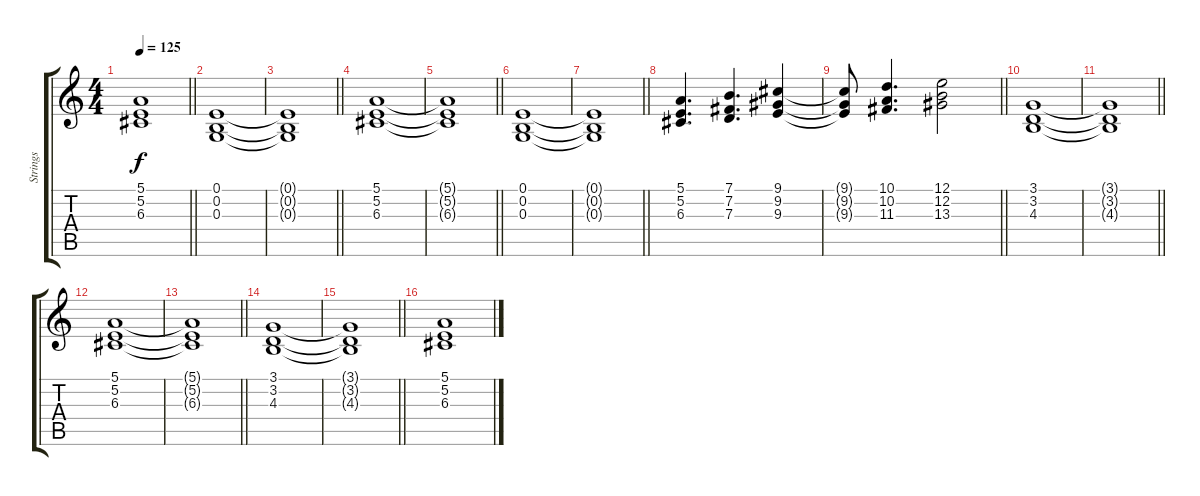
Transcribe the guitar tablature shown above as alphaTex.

\track ("Strings" "Strings") {instrument stringensemble1}
\staff {score tabs}
\tuning (E4 B3 G3 D3 A2 E2) {hide}
\ts (4 4)
\tempo 125
\clef g2
\barLineRight lightlight
\ks c
(5.1{t} 5.2{t} 6.3{t}).1{dy f} |
(0.1 0.2 0.3).1 |
\barLineRight lightlight
(0.1{t} 0.2{t} 0.3{t}).1 |
(5.1 5.2 6.3).1 |
\barLineRight lightlight
(5.1{t} 5.2{t} 6.3{t}).1 |
(0.1 0.2 0.3).1 |
\barLineRight lightlight
(0.1{t} 0.2{t} 0.3{t}).1 |
(5.1 5.2 6.3).4{d} (7.1 7.2 7.3).4{d} (9.1 9.2 9.3).4 |
\barLineRight lightlight
(9.1{t} 9.2{t} 9.3{t}).8 (10.1 10.2 11.3).4{d} (12.1 12.2 13.3).2 |
(3.1 3.2 4.3).1 |
\barLineRight lightlight
(3.1{t} 3.2{t} 4.3{t}).1 |
(5.1 5.2 6.3).1 |
\barLineRight lightlight
(5.1{t} 5.2{t} 6.3{t}).1 |
(3.1 3.2 4.3).1 |
\barLineRight lightlight
(3.1{t} 3.2{t} 4.3{t}).1 |
(5.1 5.2 6.3).1
